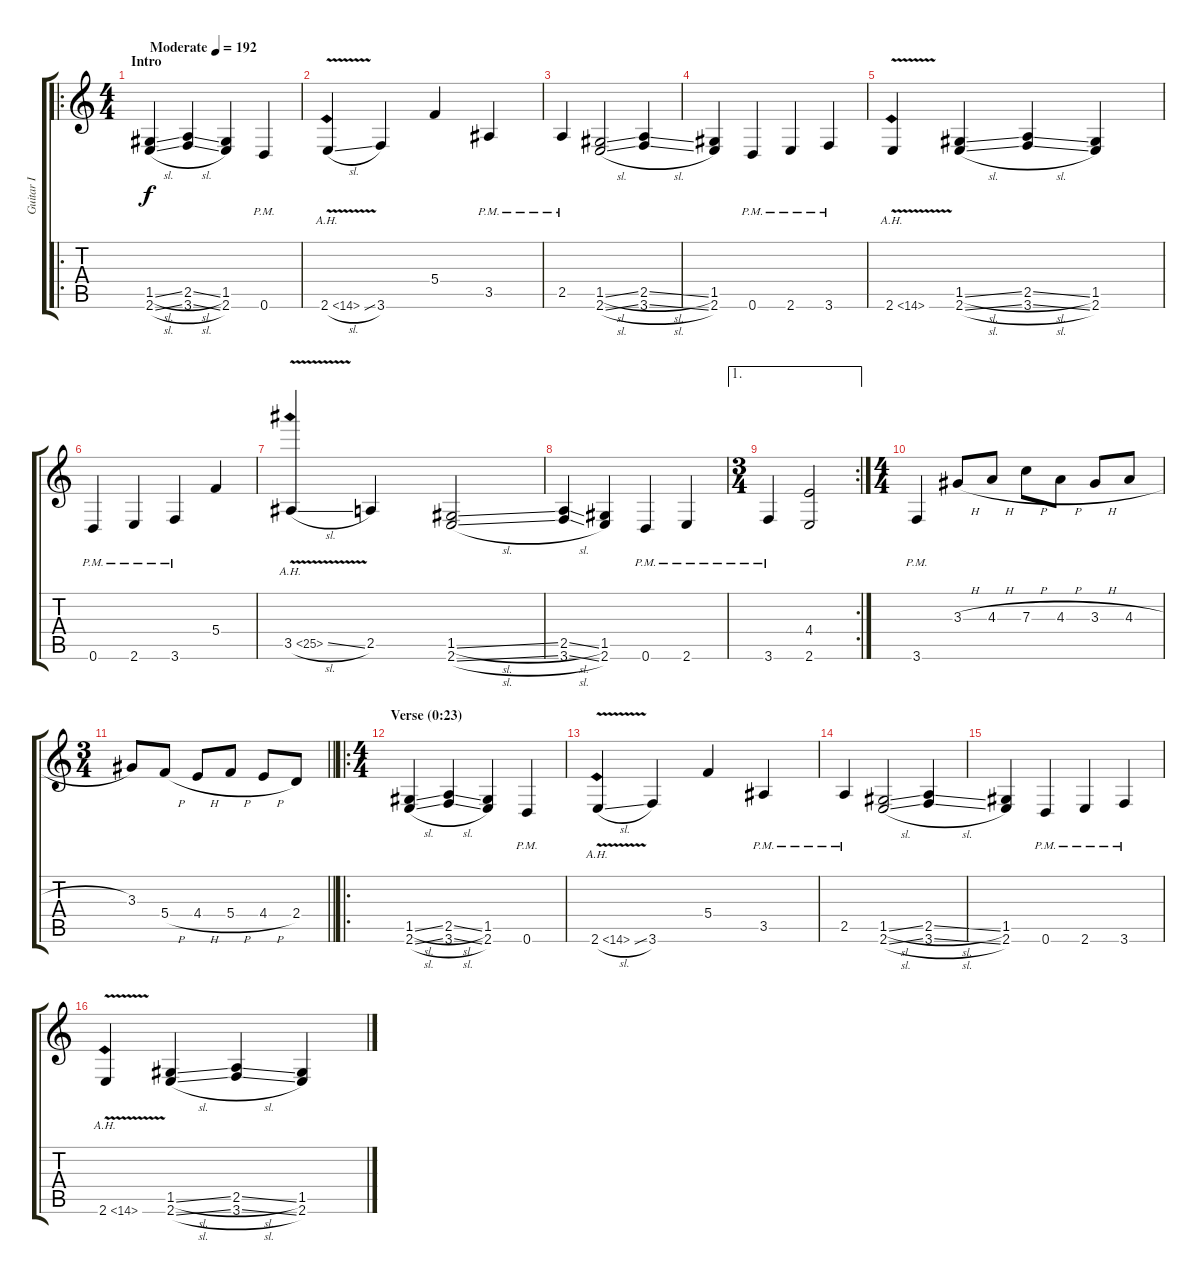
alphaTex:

\track ("Guitar I" "Guitar I") {instrument overdrivenguitar}
\staff {score tabs}
\tuning (D4 A3 F3 C3 G2 D2) {hide}
\ro
\ts (4 4)
\section ("" "Intro")
\tempo (192 "Moderate")
\clef g2
\ks c
(1.5{sl} 2.6{sl}).4{dy f instrument overdrivenguitar} (2.5{sl} 3.6{sl}).4 (1.5 2.6).4 0.6{pm}.4 |
2.6{ah 12 v sl}.4 3.6.4 5.4.4 3.5{pm}.4 |
2.5{pm}.4 (1.5{sl} 2.6{sl}).2 (2.5{sl} 3.6{sl}).4 |
(1.5 2.6).4 0.6{pm}.4 2.6{pm}.4 3.6{pm}.4 |
2.6{ah 12 v}.4 (1.5{sl} 2.6{sl}).4 (2.5{sl} 3.6{sl}).4 (1.5 2.6).4 |
0.6{pm}.4 2.6{pm}.4 3.6{pm}.4 5.4.4 |
3.5{ah 22 v sl}.4 2.5.4 (1.5{sl} 2.6{sl}).2 |
(2.5{sl} 3.6{sl}).4 (1.5 2.6).4 0.6{pm}.4 2.6{pm}.4 |
\ae 1
\rc 2
\ts (3 4)
3.6{pm}.4 (4.4 2.6).2 |
\ts (4 4)
3.6{pm}.4 3.3{h}.8 4.3{h}.8 7.3{h}.8 4.3{h}.8 3.3{h}.8 4.3{h}.8 |
\ts (3 4)
\barLineRight lightlight
3.3.8 5.4{h}.8 4.4{h}.8 5.4{h}.8 4.4{h}.8 2.4.8 |
\ro
\ts (4 4)
\section ("" "Verse (0:23)")
(1.5{sl} 2.6{sl}).4 (2.5{sl} 3.6{sl}).4 (1.5 2.6).4 0.6{pm}.4 |
2.6{ah 12 v sl}.4 3.6.4 5.4.4 3.5{pm}.4 |
2.5{pm}.4 (1.5{sl} 2.6{sl}).2 (2.5{sl} 3.6{sl}).4 |
(1.5 2.6).4 0.6{pm}.4 2.6{pm}.4 3.6{pm}.4 |
2.6{ah 12 v}.4 (1.5{sl} 2.6{sl}).4 (2.5{sl} 3.6{sl}).4 (1.5 2.6).4
